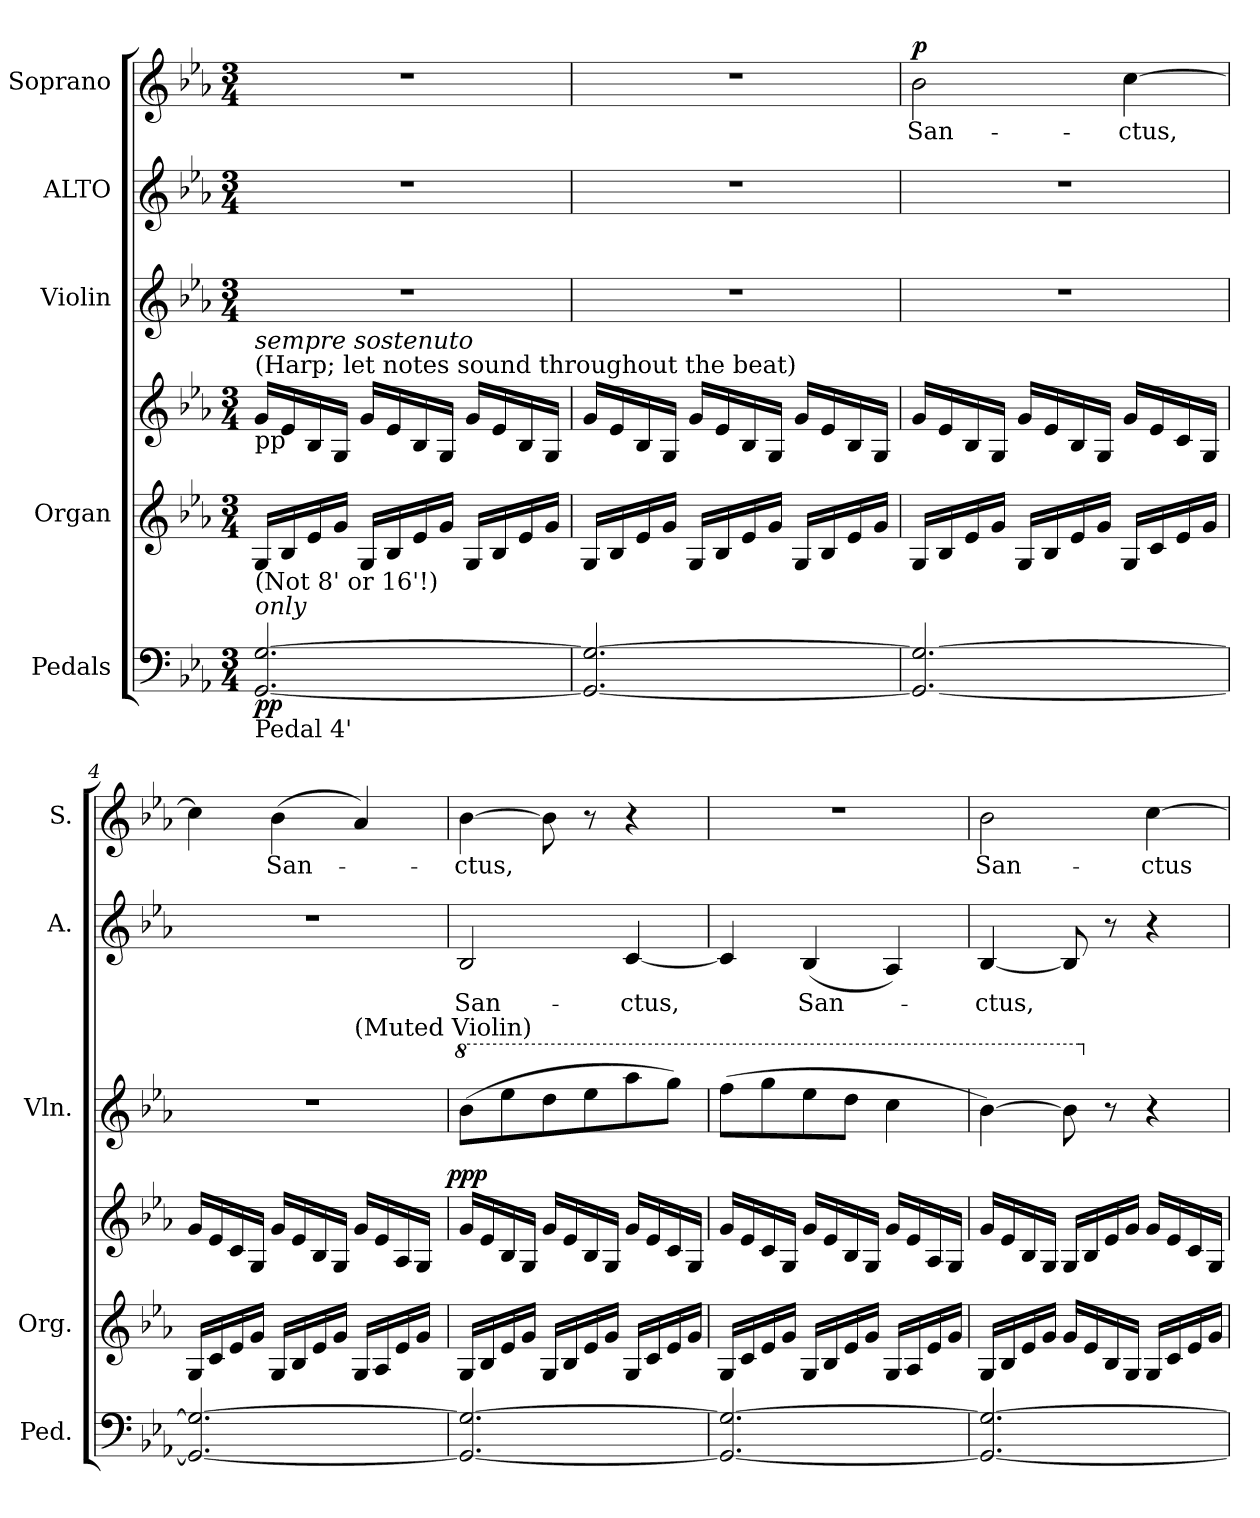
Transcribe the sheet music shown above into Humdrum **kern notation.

**kern	**dynam	**kern	**kern	**kern	**dynam	**kern	**text	**kern	**text	**dynam
*part5	*part5	*part4	*part4	*part3	*part3	*part2	*part2	*part1	*part1	*part1
*staff6	*staff6	*staff5	*staff4	*staff3	*staff3	*staff2	*staff2	*staff1	*staff1	*staff1
*I"Pedals	*	*I"Organ	*	*I"Violin	*	*I"ALTO	*	*I"Soprano	*	*
*I'Ped.	*	*I'Org.	*	*I'Vln.	*	*I'A.	*	*I'S.	*	*
!!LO:PB:g=z
*clefF4	*	*clefG2	*clefG2	*clefG2	*	*clefG2	*	*clefG2	*	*
*k[b-e-a-]	*	*k[b-e-a-]	*k[b-e-a-]	*k[b-e-a-]	*	*k[b-e-a-]	*	*k[b-e-a-]	*	*
*E-:	*	*E-:	*E-:	*E-:	*	*E-:	*	*E-:	*	*
*M3/4	*	*M3/4	*M3/4	*M3/4	*	*M3/4	*	*M3/4	*	*
*MM80	*	*MM80	*MM80	*MM80	*	*MM80	*	*MM80	*	*
=1	=1	=1	=1	=1	=1	=1	=1	=1	=1	=1
!	!	!	!LO:TX:a:t=(Harp; let notes sound throughout the beat)	!	!	!	!	!	!	!
!	!	!	!LO:TX:b:t=pp	!	!	!	!	!	!	!
!	!	!	!LO:TX:i:t=sempre sostenuto	!	!	!	!	!	!	!
!LO:TX:b:t=Pedal 4'	!	!	!	!	!	!	!	!	!	!
!LO:TX:i:t=only	!	!	!	!	!	!	!	!	!	!
!LO:TX:t=(Not 8' or 16'!)	!	!	!	!	!	!	!	!	!	!
!	!	!	!	!LO:N:vis=1	!	!LO:N:vis=1	!	!LO:N:vis=1	!	!
[2.GGi/ [2.Gi	pp	16Gi/LL	16gi/LL	2.r	.	2.r	.	2.r	.	.
.	.	16B-i/	16e-i/	.	.	.	.	.	.	.
.	.	16e-i/	16B-i/	.	.	.	.	.	.	.
.	.	16gi/JJ	16Gi/JJ	.	.	.	.	.	.	.
.	.	16Gi/LL	16gi/LL	.	.	.	.	.	.	.
.	.	16B-i/	16e-i/	.	.	.	.	.	.	.
.	.	16e-i/	16B-i/	.	.	.	.	.	.	.
.	.	16gi/JJ	16Gi/JJ	.	.	.	.	.	.	.
.	.	16Gi/LL	16gi/LL	.	.	.	.	.	.	.
.	.	16B-i/	16e-i/	.	.	.	.	.	.	.
.	.	16e-i/	16B-i/	.	.	.	.	.	.	.
.	.	16gi/JJ	16Gi/JJ	.	.	.	.	.	.	.
=2	=2	=2	=2	=2	=2	=2	=2	=2	=2	=2
!	!	!	!	!LO:N:vis=1	!	!LO:N:vis=1	!	!LO:N:vis=1	!	!
2.GGi/_ 2.Gi_	.	16Gi/LL	16gi/LL	2.r	.	2.r	.	2.r	.	.
.	.	16B-i/	16e-i/	.	.	.	.	.	.	.
.	.	16e-i/	16B-i/	.	.	.	.	.	.	.
.	.	16gi/JJ	16Gi/JJ	.	.	.	.	.	.	.
.	.	16Gi/LL	16gi/LL	.	.	.	.	.	.	.
.	.	16B-i/	16e-i/	.	.	.	.	.	.	.
.	.	16e-i/	16B-i/	.	.	.	.	.	.	.
.	.	16gi/JJ	16Gi/JJ	.	.	.	.	.	.	.
.	.	16Gi/LL	16gi/LL	.	.	.	.	.	.	.
.	.	16B-i/	16e-i/	.	.	.	.	.	.	.
.	.	16e-i/	16B-i/	.	.	.	.	.	.	.
.	.	16gi/JJ	16Gi/JJ	.	.	.	.	.	.	.
=3	=3	=3	=3	=3	=3	=3	=3	=3	=3	=3
!	!	!	!	!LO:N:vis=1	!	!LO:N:vis=1	!	!	!	!
!	!	!	!	!	!	!	!	!	!LO:LY:b:color=#000000	!
2.GGi/_ 2.Gi_	.	16Gi/LL	16gi/LL	2.r	.	2.r	.	2b-i\	San-	p
.	.	16B-i/	16e-i/	.	.	.	.	.	.	.
.	.	16e-i/	16B-i/	.	.	.	.	.	.	.
.	.	16gi/JJ	16Gi/JJ	.	.	.	.	.	.	.
.	.	16Gi/LL	16gi/LL	.	.	.	.	.	.	.
.	.	16B-i/	16e-i/	.	.	.	.	.	.	.
.	.	16e-i/	16B-i/	.	.	.	.	.	.	.
.	.	16gi/JJ	16Gi/JJ	.	.	.	.	.	.	.
!	!	!	!	!	!	!	!	!	!LO:LY:b:color=#000000	!
.	.	16Gi/LL	16gi/LL	.	.	.	.	[4cci\	-ctus,	.
.	.	16ci/	16e-i/	.	.	.	.	.	.	.
.	.	16e-i/	16ci/	.	.	.	.	.	.	.
.	.	16gi/JJ	16Gi/JJ	.	.	.	.	.	.	.
!!LO:PB:g=z
=4	=4	=4	=4	=4	=4	=4	=4	=4	=4	=4
!	!	!	!	!LO:N:vis=1	!	!LO:N:vis=1	!	!	!	!
*	*	*	*	*^	*	*	*	*	*	*
2.GGi/_ 2.Gi_	.	16Gi/LL	16gi/LL	2.r	2ryy	.	2.r	.	4cci\]	.	.
.	.	16ci/	16e-i/	.	.	.	.	.	.	.	.
.	.	16e-i/	16ci/	.	.	.	.	.	.	.	.
.	.	16gi/JJ	16Gi/JJ	.	.	.	.	.	.	.	.
!	!	!	!	!	!	!	!	!	!	!LO:LY:b:color=#000000	!
.	.	16Gi/LL	16gi/LL	.	.	.	.	.	(4b-i\	San-	.
.	.	16B-i/	16e-i/	.	.	.	.	.	.	.	.
.	.	16e-i/	16B-i/	.	.	.	.	.	.	.	.
.	.	16gi/JJ	16Gi/JJ	.	.	.	.	.	.	.	.
!	!	!	!	!	!LO:TX:a:t=(Muted Violin)	!	!	!	!	!	!
.	.	16Gi/LL	16gi/LL	.	8ryy	.	.	.	4a-i/)	.	.
.	.	16A-i/	16e-i/	.	.	.	.	.	.	.	.
.	.	16e-i/	16A-i/	.	16ryy	.	.	.	.	.	.
.	.	16gi/JJ	16Gi/JJ	.	32ryy	.	.	.	.	.	.
.	.	.	.	.	64ryy	.	.	.	.	.	.
.	.	.	.	.	128...ryy	.	.	.	.	.	.
.	.	.	.	.	1024ryy	p	.	.	.	.	.
*	*	*	*	*v	*v	*	*	*	*	*	*
=5	=5	=5	=5	=5	=5	=5	=5	=5	=5	=5
*	*	*	*	*8va	*	*	*	*	*	*
*	*	*	*	*^	*	*	*	*	*	*
!	!	!	!	!	!	!	!	!LO:LY:b:color=#000000	!	!	!
*	*	*	*	*v	*v	*	*	*	*	*	*
*	*	*	*	*^	*	*	*	*	*	*
!	!	!	!	!	!	!	!	!	!	!LO:LY:b:color=#000000	!
*	*	*	*	*v	*v	*	*	*	*	*	*
2.GGi/_ 2.Gi_	.	16Gi/LL	16gi/LL	(8bb-i\L	pp	2B-i/	San-	[4b-i\	-ctus,	.
.	.	16B-i/	16e-i/	.	.	.	.	.	.	.
.	.	16e-i/	16B-i/	8eee-i\	.	.	.	.	.	.
.	.	16gi/JJ	16Gi/JJ	.	.	.	.	.	.	.
.	.	16Gi/LL	16gi/LL	8dddi\	.	.	.	8b-i\]	.	.
.	.	16B-i/	16e-i/	.	.	.	.	.	.	.
.	.	16e-i/	16B-i/	8eee-i\	.	.	.	8r	.	.
.	.	16gi/JJ	16Gi/JJ	.	.	.	.	.	.	.
!	!	!	!	!	!	!	!LO:LY:b:color=#000000	!	!	!
.	.	16Gi/LL	16gi/LL	8aaa-i\	.	[4ci/	-ctus,	4r	.	.
.	.	16ci/	16e-i/	.	.	.	.	.	.	.
.	.	16e-i/	16ci/	8gggi\J)	.	.	.	.	.	.
.	.	16gi/JJ	16Gi/JJ	.	.	.	.	.	.	.
=6	=6	=6	=6	=6	=6	=6	=6	=6	=6	=6
!	!	!	!	!	!	!	!	!LO:N:vis=1	!	!
2.GGi/_ 2.Gi_	.	16Gi/LL	16gi/LL	(8fffi\L	.	4ci/]	.	2.r	.	.
.	.	16ci/	16e-i/	.	.	.	.	.	.	.
.	.	16e-i/	16ci/	8gggi\	.	.	.	.	.	.
.	.	16gi/JJ	16Gi/JJ	.	.	.	.	.	.	.
!	!	!	!	!	!	!	!LO:LY:b:color=#000000	!	!	!
.	.	16Gi/LL	16gi/LL	8eee-i\	.	(4B-i/	San-	.	.	.
.	.	16B-i/	16e-i/	.	.	.	.	.	.	.
.	.	16e-i/	16B-i/	8dddi\J	.	.	.	.	.	.
.	.	16gi/JJ	16Gi/JJ	.	.	.	.	.	.	.
.	.	16Gi/LL	16gi/LL	4ccci\	.	4A-i/)	.	.	.	.
.	.	16A-i/	16e-i/	.	.	.	.	.	.	.
.	.	16e-i/	16A-i/	.	.	.	.	.	.	.
.	.	16gi/JJ	16Gi/JJ	.	.	.	.	.	.	.
!!LO:LB:g=z
=7	=7	=7	=7	=7	=7	=7	=7	=7	=7	=7
!	!	!	!	!	!	!	!LO:LY:b:color=#000000	!	!	!
!	!	!	!	!	!	!	!	!	!LO:LY:b:color=#000000	!
2.GGi/_ 2.Gi_	.	16Gi/LL	16gi/LL	[4bb-i\)	.	[4B-i/	-ctus,	2b-i\	San-	.
.	.	16B-i/	16e-i/	.	.	.	.	.	.	.
.	.	16e-i/	16B-i/	.	.	.	.	.	.	.
.	.	16gi/JJ	16Gi/JJ	.	.	.	.	.	.	.
.	.	16gi/LL	16Gi/LL	8bb-i\]	.	8B-i/]	.	.	.	.
.	.	16e-i/	16B-i/	.	.	.	.	.	.	.
*	*	*	*	*X8va	*	*	*	*	*	*
.	.	16B-i/	16e-i/	8r	.	8r	.	.	.	.
.	.	16Gi/JJ	16gi/JJ	.	.	.	.	.	.	.
!	!	!	!	!	!	!	!	!	!LO:LY:b:color=#000000	!
.	.	16Gi/LL	16gi/LL	4r	.	4r	.	[4cci\	-ctus	.
.	.	16ci/	16e-i/	.	.	.	.	.	.	.
.	.	16e-i/	16ci/	.	.	.	.	.	.	.
.	.	16gi/JJ	16Gi/JJ	.	.	.	.	.	.	.
=	=	=	=	=	=	=	=	=	=	=
*-	*-	*-	*-	*-	*-	*-	*-	*-	*-	*-
